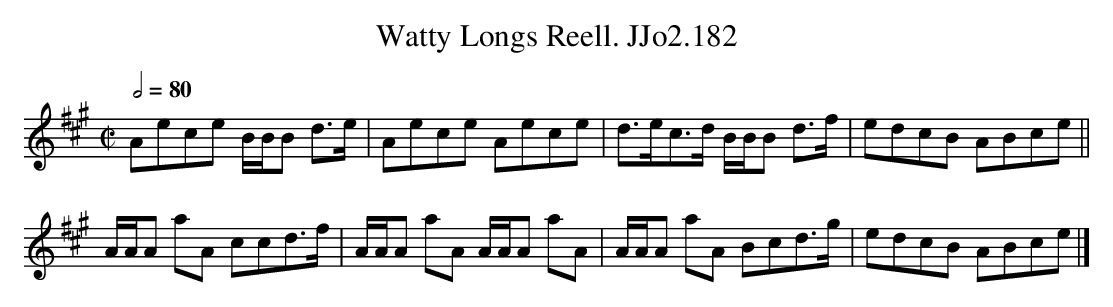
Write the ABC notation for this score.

X:1
T:Watty Longs Reell. JJo2.182
M:C|
L:1/8
Q:1/2=80
K:A
Aece B/B/B d>e|Aece Aece|d>ec>d B/B/B d>f|edcB ABce||
A/A/A aA ccd>f |A/A/A aA A/A/A aA|A/A/A aA Bcd>g|edcB ABce|]
